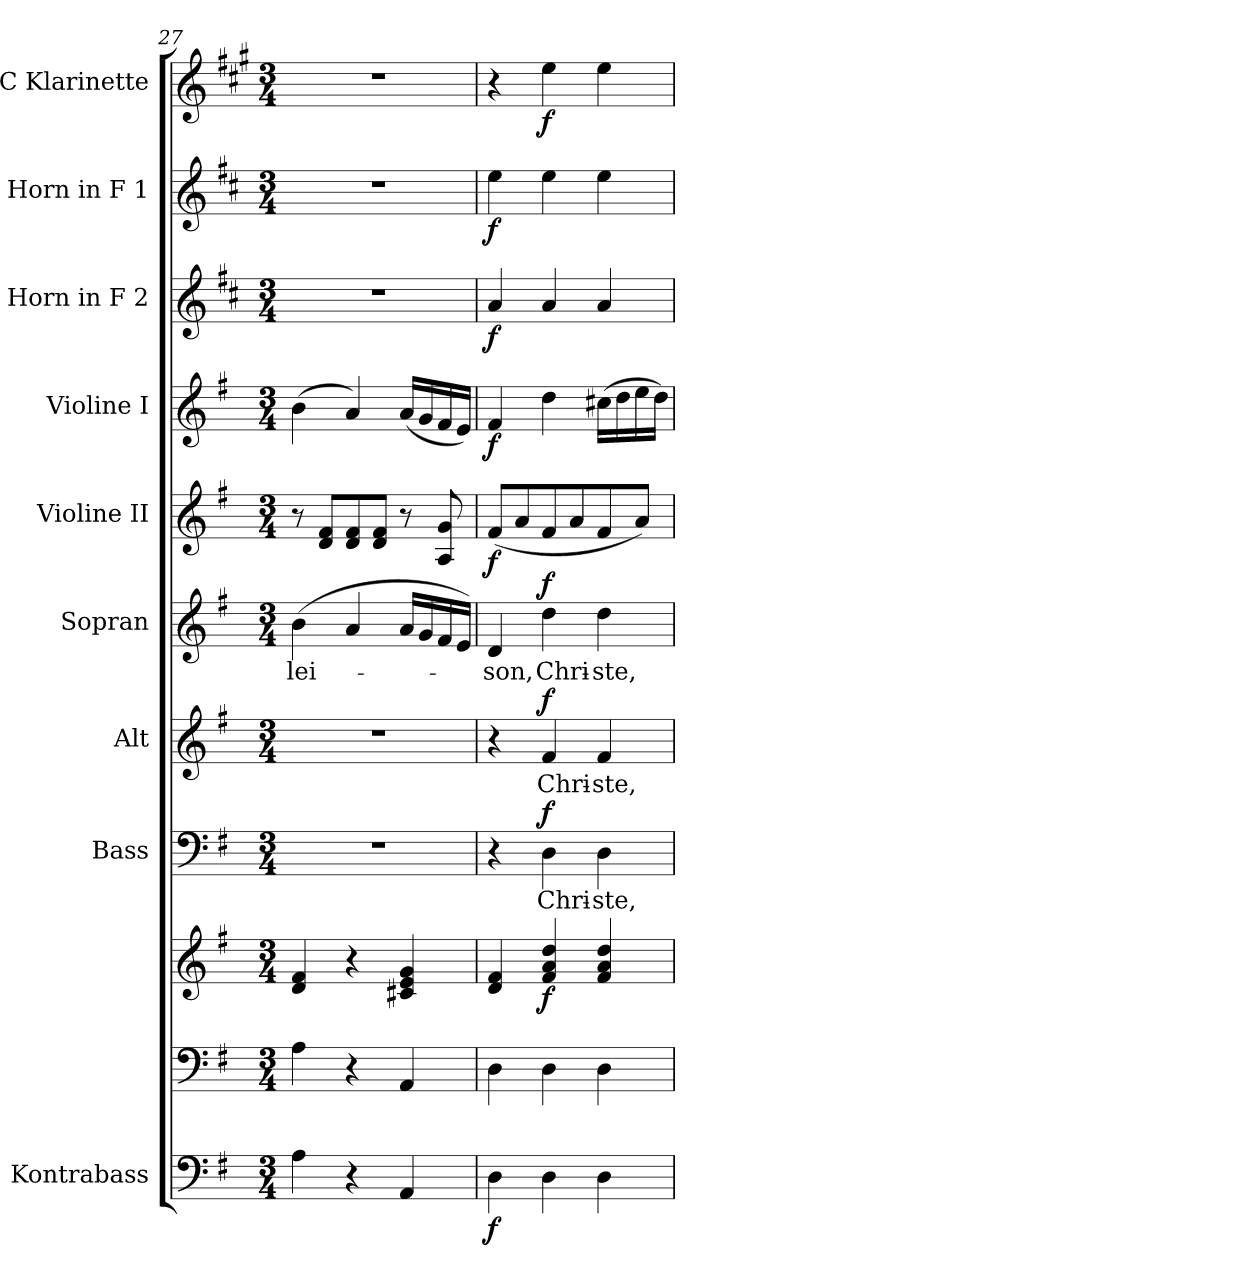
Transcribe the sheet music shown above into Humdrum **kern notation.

**kern	**dynam	**kern	**kern	**dynam	**kern	**text	**dynam	**kern	**text	**dynam	**kern	**text	**dynam	**kern	**dynam	**kern	**dynam	**kern	**dynam	**kern	**dynam	**kern	**dynam
*part10	*part10	*part9	*part9	*part9	*part8	*part8	*part8	*part7	*part7	*part7	*part6	*part6	*part6	*part5	*part5	*part4	*part4	*part3	*part3	*part2	*part2	*part1	*part1
*staff11	*staff11	*staff10	*staff9	*staff9/10	*staff8	*staff8	*staff8	*staff7	*staff7	*staff7	*staff6	*staff6	*staff6	*staff5	*staff5	*staff4	*staff4	*staff3	*staff3	*staff2	*staff2	*staff1	*staff1
*I"Kontrabass	*	*	*	*	*I"Bass	*	*	*I"Alt	*	*	*I"Sopran	*	*	*I"Violine II	*	*I"Violine I	*	*I"Horn in F 2	*	*I"Horn in F 1	*	*I"C Klarinette	*
*I'Kb.	*	*	*	*	*I'B.	*	*	*I'A.	*	*	*I'S.	*	*	*I'Vl. II	*	*I'Vl. I	*	*	*	*	*	*I'Kl.	*
!!LO:PB:g=z
*clefF4	*	*clefF4	*clefG2	*	*clefF4	*	*	*clefG2	*	*	*clefG2	*	*	*clefG2	*	*clefG2	*	*clefG2	*	*clefG2	*	*clefG2	*
*ITrd7c12	*	*	*	*	*	*	*	*	*	*	*	*	*	*	*	*	*	*ITrd4c7	*	*ITrd4c7	*	*ITrd1c2	*
*k[f#]	*	*k[f#]	*k[f#]	*	*k[f#]	*	*	*k[f#]	*	*	*k[f#]	*	*	*k[f#]	*	*k[f#]	*	*k[f#]	*	*k[f#]	*	*k[f#]	*
*G:	*	*G:	*G:	*	*G:	*	*	*G:	*	*	*G:	*	*	*G:	*	*G:	*	*G:	*	*G:	*	*G:	*
*M3/4	*	*M3/4	*M3/4	*	*M3/4	*	*	*M3/4	*	*	*M3/4	*	*	*M3/4	*	*M3/4	*	*M3/4	*	*M3/4	*	*M3/4	*
=27	=27	=27	=27	=27	=27	=27	=27	=27	=27	=27	=27	=27	=27	=27	=27	=27	=27	=27	=27	=27	=27	=27	=27
!	!	!	!	!	!	!	!	!	!	!	!	!LO:LY:b	!	!	!	!	!	!	!	!	!	!	!
4AA\	.	4A\	4d/ 4f#/	.	2.r	.	.	2.r	.	.	(>4b\	-lei-	.	8r	.	(>4b\	.	2.r	.	2.r	.	2.r	.
.	.	.	.	.	.	.	.	.	.	.	.	.	.	8d/ 8f#/L	.	.	.	.	.	.	.	.	.
4r	.	4r	4r	.	.	.	.	.	.	.	4a/	.	.	8d/ 8f#/	.	4a/)	.	.	.	.	.	.	.
.	.	.	.	.	.	.	.	.	.	.	.	.	.	8d/ 8f#/J	.	.	.	.	.	.	.	.	.
4AAA/	.	4AA/	4c#X/ 4e/ 4g/	.	.	.	.	.	.	.	16a/LL	.	.	8r	.	(<16a/LL	.	.	.	.	.	.	.
.	.	.	.	.	.	.	.	.	.	.	16g/	.	.	.	.	16g/	.	.	.	.	.	.	.
.	.	.	.	.	.	.	.	.	.	.	16f#/	.	.	8A/ 8g/	.	16f#/	.	.	.	.	.	.	.
.	.	.	.	.	.	.	.	.	.	.	16e/JJ)	.	.	.	.	16e/JJ)	.	.	.	.	.	.	.
=28	=28	=28	=28	=28	=28	=28	=28	=28	=28	=28	=28	=28	=28	=28	=28	=28	=28	=28	=28	=28	=28	=28	=28
!	!LO:DY:b	!	!	!	!	!	!	!	!	!	!	!LO:LY:b	!	!	!LO:DY:b	!	!LO:DY:b	!	!LO:DY:b	!	!LO:DY:b	!	!
4DD\	f	4D\	4d/ 4f#/	.	4r	.	.	4r	.	.	4d/	-son,	.	(<8f#/L	f	4f#/	f	4d/	f	4a\	f	4r	.
.	.	.	.	.	.	.	.	.	.	.	.	.	.	8a/	.	.	.	.	.	.	.	.	.
!	!	!	!	!LO:DY:b	!	!LO:LY:b	!LO:DY:a	!	!LO:LY:b	!LO:DY:a	!	!LO:LY:b	!LO:DY:a	!	!	!	!	!	!	!	!	!	!LO:DY:b
4DD\	.	4D\	4f#/ 4a/ 4dd/	f	4D\	Chri-	f	4f#/	Chri-	f	4dd\	Chri-	f	8f#/	.	4dd\	.	4d/	.	4a\	.	4dd\	f
.	.	.	.	.	.	.	.	.	.	.	.	.	.	8a/	.	.	.	.	.	.	.	.	.
!	!	!	!	!	!	!LO:LY:b	!	!	!LO:LY:b	!	!	!LO:LY:b	!	!	!	!	!	!	!	!	!	!	!
4DD\	.	4D\	4f#/ 4a/ 4dd/	.	4D\	-ste,	.	4f#/	-ste,	.	4dd\	-ste,	.	8f#/	.	(>16cc#X\LL	.	4d/	.	4a\	.	4dd\	.
.	.	.	.	.	.	.	.	.	.	.	.	.	.	.	.	16dd\	.	.	.	.	.	.	.
.	.	.	.	.	.	.	.	.	.	.	.	.	.	8a/J)	.	16ee\	.	.	.	.	.	.	.
.	.	.	.	.	.	.	.	.	.	.	.	.	.	.	.	16dd\JJ)	.	.	.	.	.	.	.
=	=	=	=	=	=	=	=	=	=	=	=	=	=	=	=	=	=	=	=	=	=	=	=
*-	*-	*-	*-	*-	*-	*-	*-	*-	*-	*-	*-	*-	*-	*-	*-	*-	*-	*-	*-	*-	*-	*-	*-
